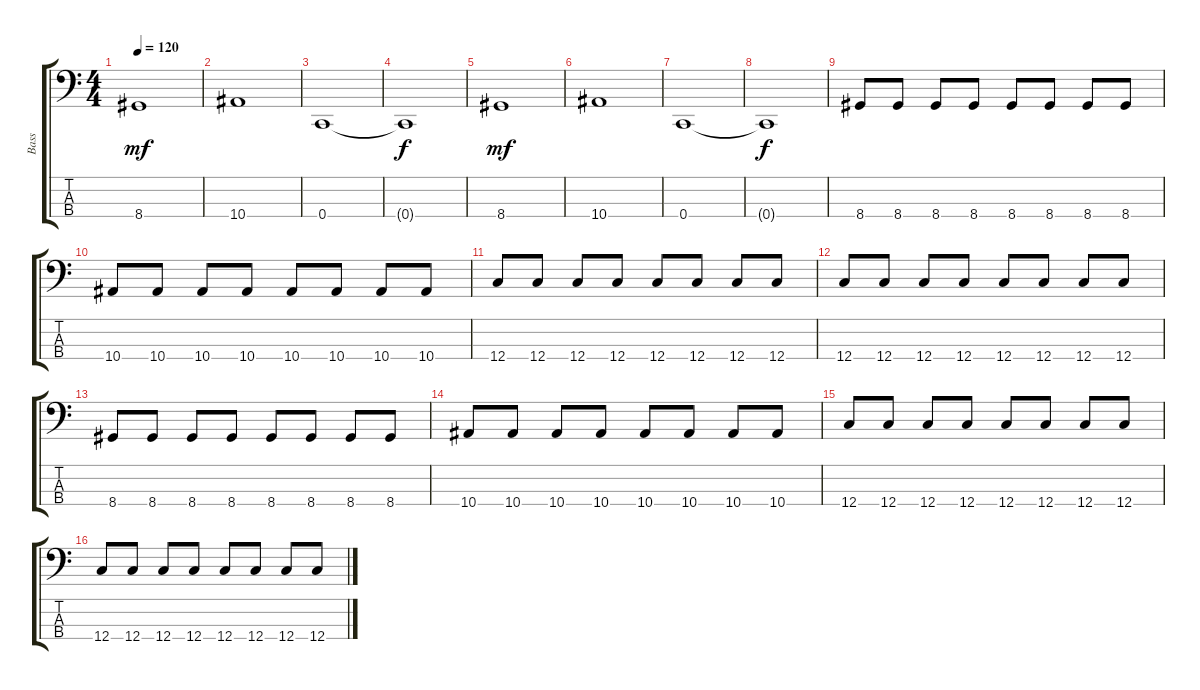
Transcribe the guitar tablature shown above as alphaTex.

\track ("Bass" "Bass") {instrument electricbassfinger}
\staff {score tabs}
\tuning (F2 C2 G1 C1) {hide}
\ts (4 4)
\tempo 120
\clef f4
\ks c
8.4.1{dy mf} |
10.4.1 |
0.4.1 |
0.4{t}.1{dy f} |
8.4.1{dy mf} |
10.4.1 |
0.4.1 |
0.4{t}.1{dy f} |
8.4.8 8.4.8 8.4.8 8.4.8 8.4.8 8.4.8 8.4.8 8.4.8 |
10.4.8 10.4.8 10.4.8 10.4.8 10.4.8 10.4.8 10.4.8 10.4.8 |
12.4.8 12.4.8 12.4.8 12.4.8 12.4.8 12.4.8 12.4.8 12.4.8 |
12.4.8 12.4.8 12.4.8 12.4.8 12.4.8 12.4.8 12.4.8 12.4.8 |
8.4.8 8.4.8 8.4.8 8.4.8 8.4.8 8.4.8 8.4.8 8.4.8 |
10.4.8 10.4.8 10.4.8 10.4.8 10.4.8 10.4.8 10.4.8 10.4.8 |
12.4.8 12.4.8 12.4.8 12.4.8 12.4.8 12.4.8 12.4.8 12.4.8 |
12.4.8 12.4.8 12.4.8 12.4.8 12.4.8 12.4.8 12.4.8 12.4.8
